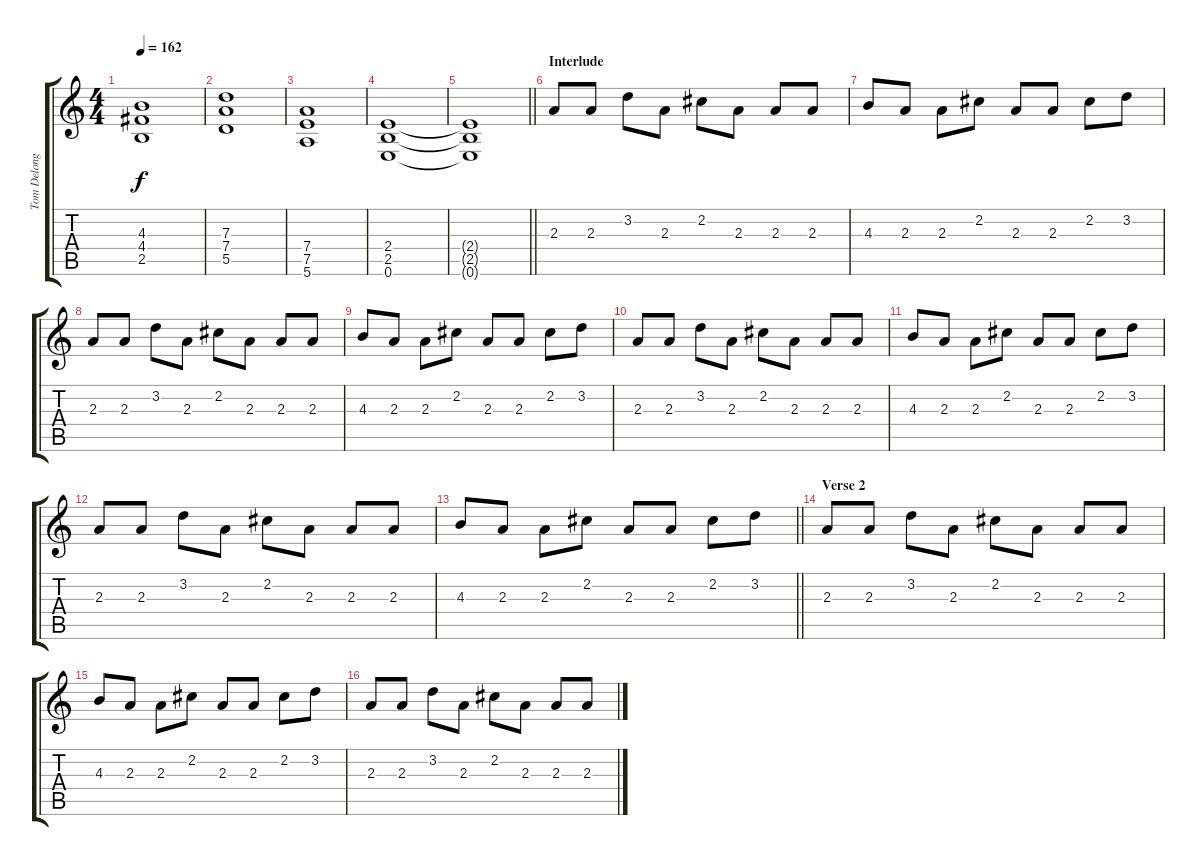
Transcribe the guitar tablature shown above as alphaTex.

\track ("Tom Delonge - Vocals" "Tom Delong") {instrument distortionguitar}
\staff {score tabs}
\tuning (E4 B3 G3 D3 A2 E2) {hide}
\ts (4 4)
\tempo 162
\clef g2
\ks c
(4.3 4.4 2.5).1{dy f} |
(7.3 7.4 5.5).1 |
(7.4 7.5 5.6).1 |
(2.4 2.5 0.6).1 |
\barLineRight lightlight
(2.4{t} 2.5{t} 0.6{t}).1 |
\section ("" "Interlude")
2.3.8 2.3.8 3.2.8 2.3.8 2.2.8 2.3.8 2.3.8 2.3.8 |
4.3.8 2.3.8 2.3.8 2.2.8 2.3.8 2.3.8 2.2.8 3.2.8 |
2.3.8 2.3.8 3.2.8 2.3.8 2.2.8 2.3.8 2.3.8 2.3.8 |
4.3.8 2.3.8 2.3.8 2.2.8 2.3.8 2.3.8 2.2.8 3.2.8 |
2.3.8 2.3.8 3.2.8 2.3.8 2.2.8 2.3.8 2.3.8 2.3.8 |
4.3.8 2.3.8 2.3.8 2.2.8 2.3.8 2.3.8 2.2.8 3.2.8 |
2.3.8 2.3.8 3.2.8 2.3.8 2.2.8 2.3.8 2.3.8 2.3.8 |
\barLineRight lightlight
4.3.8 2.3.8 2.3.8 2.2.8 2.3.8 2.3.8 2.2.8 3.2.8 |
\section ("" "Verse 2")
2.3.8 2.3.8 3.2.8 2.3.8 2.2.8 2.3.8 2.3.8 2.3.8 |
4.3.8 2.3.8 2.3.8 2.2.8 2.3.8 2.3.8 2.2.8 3.2.8 |
2.3.8 2.3.8 3.2.8 2.3.8 2.2.8 2.3.8 2.3.8 2.3.8
